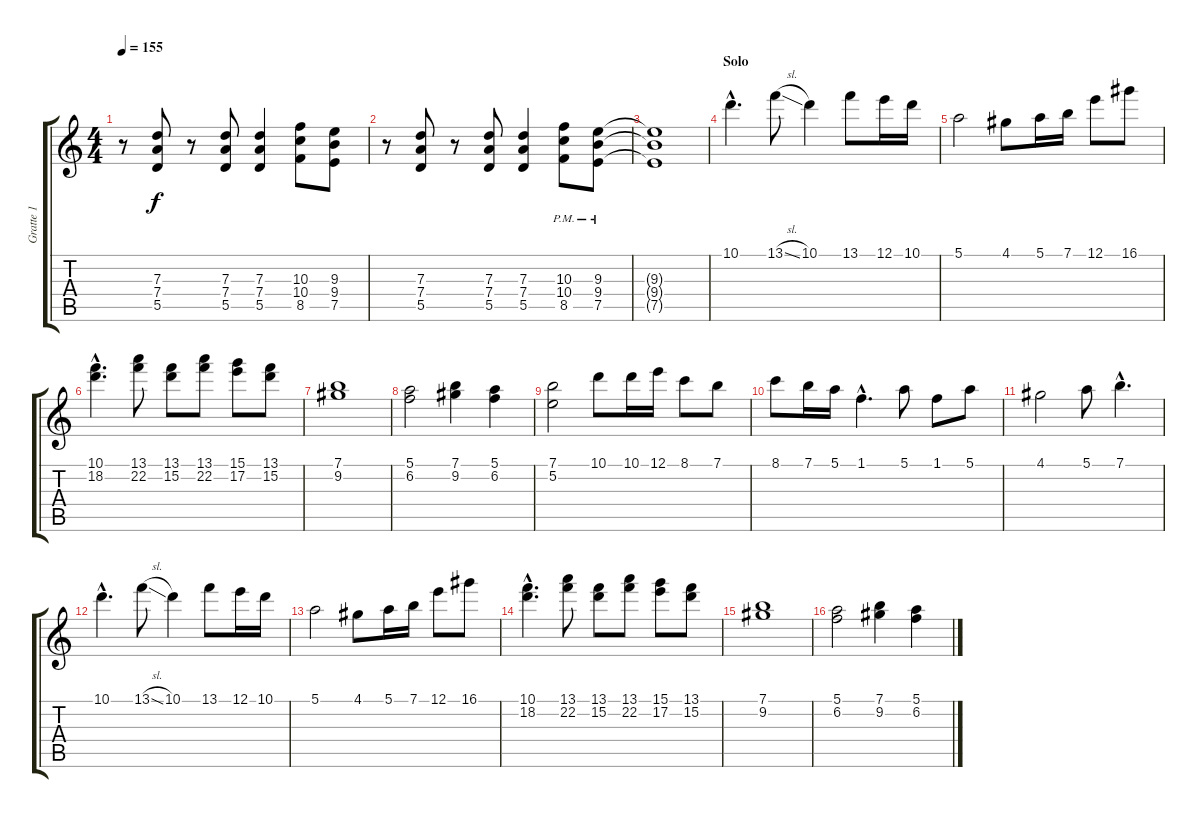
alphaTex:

\track ("Gratte 1" "Gratte 1") {instrument overdrivenguitar}
\staff {score tabs}
\tuning (E4 B3 G3 D3 A2 E2) {hide}
\ts (4 4)
\tempo 155
\clef g2
\ks c
r.8{dy f} (7.3 7.4 5.5).8 r.8 (7.3 7.4 5.5).8 (7.3 7.4 5.5).4 (10.3 10.4 8.5).8 (9.3 9.4 7.5).8 |
r.8 (7.3 7.4 5.5).8 r.8 (7.3 7.4 5.5).8 (7.3 7.4 5.5).4 (10.3{pm} 10.4{pm} 8.5{pm}).8 (9.3{pm} 9.4{pm} 7.5{pm}).8 |
(9.3{t} 9.4{t} 7.5{t}).1 |
\section ("" "Solo")
10.1{hac}.4{d} 13.1{sl}.8 10.1.4 13.1.8 12.1.16 10.1.16 |
5.1.2 4.1.8 5.1.16 7.1.16 12.1.8 16.1.8 |
(10.1{hac} 18.2{hac}).4{d} (13.1 22.2).8 (13.1 15.2).8 (13.1 22.2).8 (15.1 17.2).8 (13.1 15.2).8 |
(7.1 9.2).1 |
(5.1 6.2).2 (7.1 9.2).4 (5.1 6.2).4 |
(7.1 5.2).2 10.1.8 10.1.16 12.1.16 8.1.8 7.1.8 |
8.1.8 7.1.16 5.1.16 1.1{hac}.4{d} 5.1.8 1.1.8 5.1.8 |
4.1.2 5.1.8 7.1{hac}.4{d} |
10.1{hac}.4{d} 13.1{sl}.8 10.1.4 13.1.8 12.1.16 10.1.16 |
5.1.2 4.1.8 5.1.16 7.1.16 12.1.8 16.1.8 |
(10.1{hac} 18.2{hac}).4{d} (13.1 22.2).8 (13.1 15.2).8 (13.1 22.2).8 (15.1 17.2).8 (13.1 15.2).8 |
(7.1 9.2).1 |
(5.1 6.2).2 (7.1 9.2).4 (5.1 6.2).4
